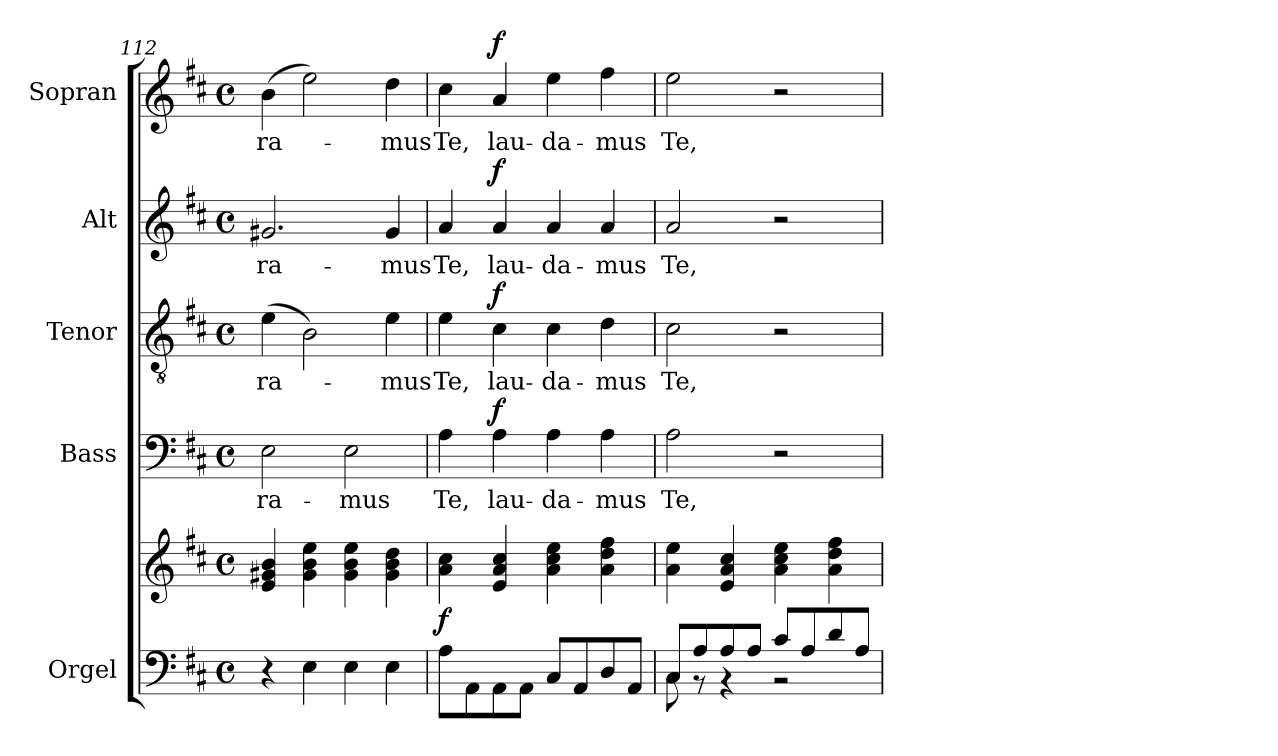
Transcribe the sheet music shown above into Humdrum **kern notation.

**kern	**kern	**dynam	**kern	**text	**dynam	**kern	**text	**dynam	**kern	**text	**dynam	**kern	**text	**dynam
*part5	*part5	*part5	*part4	*part4	*part4	*part3	*part3	*part3	*part2	*part2	*part2	*part1	*part1	*part1
*staff6	*staff5	*staff5/6	*staff4	*staff4	*staff4	*staff3	*staff3	*staff3	*staff2	*staff2	*staff2	*staff1	*staff1	*staff1
*I"Orgel	*	*	*I"Bass	*	*	*I"Tenor	*	*	*I"Alt	*	*	*I"Sopran	*	*
*I'Org.	*	*	*I'B.	*	*	*I'T.	*	*	*I'A.	*	*	*I'S.	*	*
*clefF4	*clefG2	*	*clefF4	*	*	*clefGv2	*	*	*clefG2	*	*	*clefG2	*	*
*k[f#c#]	*k[f#c#]	*	*k[f#c#]	*	*	*k[f#c#]	*	*	*k[f#c#]	*	*	*k[f#c#]	*	*
*D:	*D:	*	*D:	*	*	*D:	*	*	*D:	*	*	*D:	*	*
*M4/4	*M4/4	*	*M4/4	*	*	*M4/4	*	*	*M4/4	*	*	*M4/4	*	*
*met(c)	*met(c)	*	*met(c)	*	*	*met(c)	*	*	*met(c)	*	*	*met(c)	*	*
=112	=112	=112	=112	=112	=112	=112	=112	=112	=112	=112	=112	=112	=112	=112
!	!	!	!	!LO:LY:b	!	!	!LO:LY:b	!	!	!LO:LY:b	!	!	!LO:LY:b	!
4r	4e/ 4g#X/ 4b/	.	2E\	-ra-	.	(>4e\	-ra-	.	2.g#X/	-ra-	.	(>4b\	-ra-	.
4E\	4g#\ 4b\ 4ee\	.	.	.	.	2B\)	.	.	.	.	.	2ee\)	.	.
!	!	!	!	!LO:LY:b	!	!	!	!	!	!	!	!	!	!
4E\	4g#\ 4b\ 4ee\	.	2E\	-mus	.	.	.	.	.	.	.	.	.	.
!	!	!	!	!	!	!	!LO:LY:b	!	!	!LO:LY:b	!	!	!LO:LY:b	!
4E\	4g#\ 4b\ 4dd\	.	.	.	.	4e\	-mus	.	4g#/	-mus	.	4dd\	-mus	.
!!LO:PB:g=z
=113	=113	=113	=113	=113	=113	=113	=113	=113	=113	=113	=113	=113	=113	=113
!	!	!LO:DY:b	!	!LO:LY:b	!	!	!LO:LY:b	!	!	!LO:LY:b	!	!	!LO:LY:b	!
8A\L	4a\ 4cc#\	f	4A\	Te,	.	4e\	Te,	.	4a/	Te,	.	4cc#\	Te,	.
8AA\	.	.	.	.	.	.	.	.	.	.	.	.	.	.
!	!	!	!	!LO:LY:b	!LO:DY:a	!	!LO:LY:b	!LO:DY:a	!	!LO:LY:b	!LO:DY:a	!	!LO:LY:b	!LO:DY:a
8AA\	4e/ 4a/ 4cc#/	.	4A\	lau-	f	4c#\	lau-	f	4a/	lau-	f	4a/	lau-	f
8AA\J	.	.	.	.	.	.	.	.	.	.	.	.	.	.
!	!	!	!	!LO:LY:b	!	!	!LO:LY:b	!	!	!LO:LY:b	!	!	!LO:LY:b	!
8C#/L	4a\ 4cc#\ 4ee\	.	4A\	-da-	.	4c#\	-da-	.	4a/	-da-	.	4ee\	-da-	.
8AA/	.	.	.	.	.	.	.	.	.	.	.	.	.	.
!	!	!	!	!LO:LY:b	!	!	!LO:LY:b	!	!	!LO:LY:b	!	!	!LO:LY:b	!
8D/	4a\ 4dd\ 4ff#\	.	4A\	-mus	.	4d\	-mus	.	4a/	-mus	.	4ff#\	-mus	.
8AA/J	.	.	.	.	.	.	.	.	.	.	.	.	.	.
=114	=114	=114	=114	=114	=114	=114	=114	=114	=114	=114	=114	=114	=114	=114
*^	*	*	*	*	*	*	*	*	*	*	*	*	*	*
!	!	!	!	!	!LO:LY:b	!	!	!LO:LY:b	!	!	!LO:LY:b	!	!	!LO:LY:b	!
8C#/L	8C#\	4a\ 4ee\	.	2A\	Te,	.	2c#\	Te,	.	2a/	Te,	.	2ee\	Te,	.
8A/	8rBB	.	.	.	.	.	.	.	.	.	.	.	.	.	.
8A/	4rBB	4e/ 4a/ 4cc#/	.	.	.	.	.	.	.	.	.	.	.	.	.
8A/J	.	.	.	.	.	.	.	.	.	.	.	.	.	.	.
8c#/L	2rBB	4a\ 4cc#\ 4ee\	.	2r	.	.	2r	.	.	2r	.	.	2r	.	.
8A/	.	.	.	.	.	.	.	.	.	.	.	.	.	.	.
8d/	.	4a\ 4dd\ 4ff#\	.	.	.	.	.	.	.	.	.	.	.	.	.
8A/J	.	.	.	.	.	.	.	.	.	.	.	.	.	.	.
*v	*v	*	*	*	*	*	*	*	*	*	*	*	*	*	*
=	=	=	=	=	=	=	=	=	=	=	=	=	=	=
*-	*-	*-	*-	*-	*-	*-	*-	*-	*-	*-	*-	*-	*-	*-
